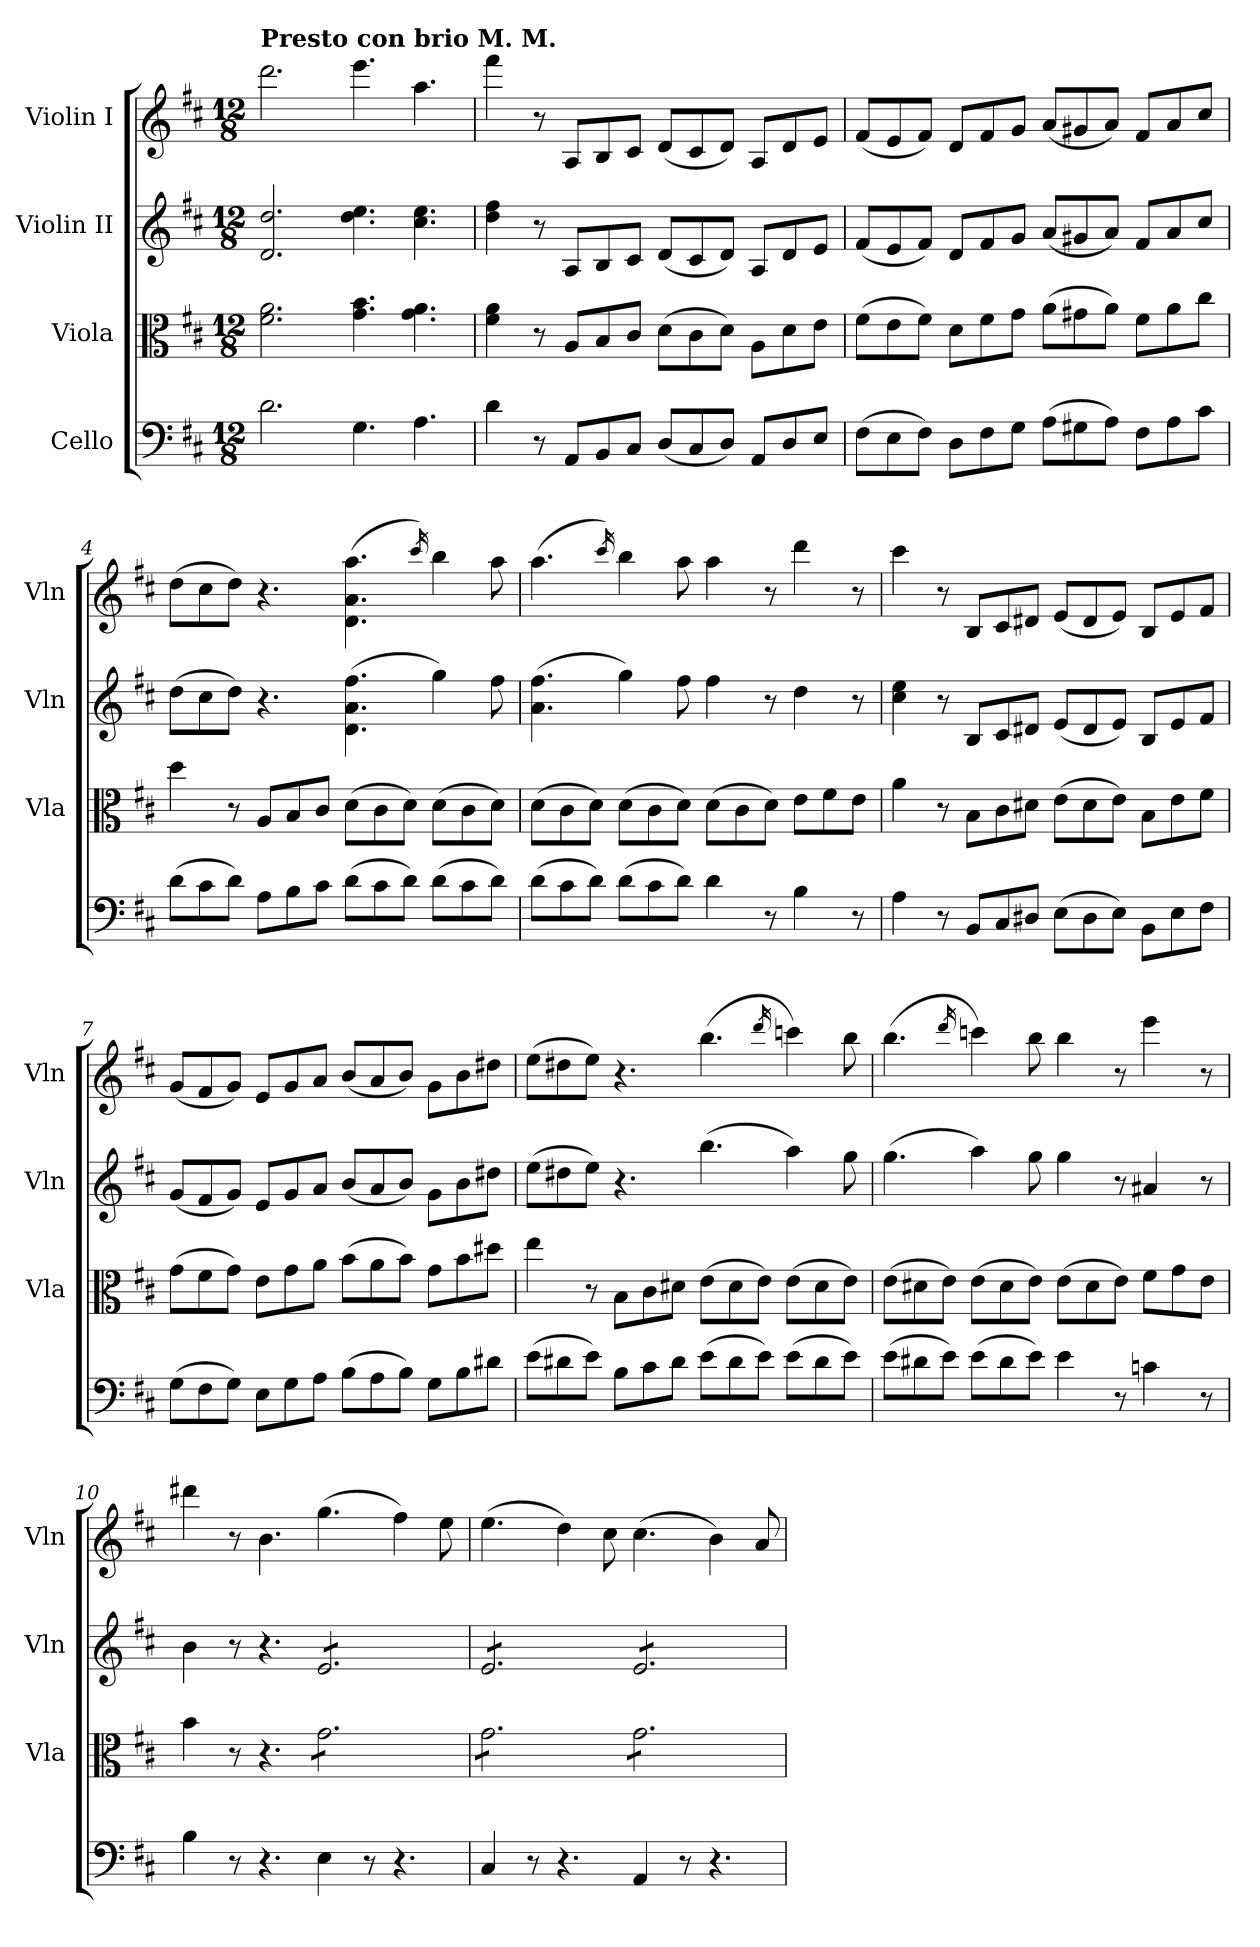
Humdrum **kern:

**kern	**kern	**kern	**kern
*part4	*part3	*part2	*part1
*staff4	*staff3	*staff2	*staff1
*I"Cello	*I"Viola	*I"Violin II	*I"Violin I
*	*I'Vla	*I'Vln	*I'Vln
*clefF4	*clefC3	*clefG2	*clefG2
*k[f#c#]	*k[f#c#]	*k[f#c#]	*k[f#c#]
*M12/8	*M12/8	*M12/8	*M12/8
*MM312	*MM312	*MM312	*MM312
=1	=1	=1	=1
!	!	!	!LO:TX:a:B:t=Presto con brio M. M.
2.d\	2.f#\ 2.a\	2.d/ 2.dd/	2.ddd\
4.G\	4.g\ 4.b\	4.dd\ 4.ee\	4.eee\
4.A\	4.g\ 4.a\	4.cc#\ 4.ee\	4.aa\
=2	=2	=2	=2
4d\	4f#\ 4a\	4dd\ 4ff#\	4fff#\
8r	8r	8r	8r
8AA/L	8A/L	8A/L	8A/L
8BB/	8B/	8B/	8B/
8C#/J	8c#/J	8c#/J	8c#/J
(<8D/L	(>8d\L	(<8d/L	(<8d/L
8C#/	8c#\	8c#/	8c#/
8D/J)	8d\J)	8d/J)	8d/J)
8AA/L	8A\L	8A/L	8A/L
8D/	8d\	8d/	8d/
8E/J	8e\J	8e/J	8e/J
=3	=3	=3	=3
(>8F#\L	(>8f#\L	(<8f#/L	(<8f#/L
8E\	8e\	8e/	8e/
8F#\J)	8f#\J)	8f#/J)	8f#/J)
8D\L	8d\L	8d/L	8d/L
8F#\	8f#\	8f#/	8f#/
8G\J	8g\J	8g/J	8g/J
(>8A\L	(>8a\L	(<8a/L	(<8a/L
8G#X\	8g#X\	8g#X/	8g#X/
8A\J)	8a\J)	8a/J)	8a/J)
8F#\L	8f#\L	8f#/L	8f#/L
8A\	8a\	8a/	8a/
8c#\J	8cc#\J	8cc#/J	8cc#/J
=4	=4	=4	=4
(>8d\L	4dd\	(>8dd\L	(>8dd\L
8c#\	.	8cc#\	8cc#\
8d\J)	8r	8dd\J)	8dd\J)
8A\L	8A/L	4.r	4.r
8B\	8B/	.	.
8c#\J	8c#/J	.	.
(>8d\L	(>8d\L	(>4.d\ 4.a\ 4.ff#\	(>4.d\ 4.a\ 4.aa\
8c#\	8c#\	.	.
8d\J)	8d\J)	.	.
.	.	.	16qccc#/)
(>8d\L	(>8d\L	4gg\)	4bb\
8c#\	8c#\	.	.
8d\J)	8d\J)	8ff#\	8aa\
=5	=5	=5	=5
(>8d\L	(>8d\L	(>4.a\ 4.ff#\	(>4.aa\
8c#\	8c#\	.	.
8d\J)	8d\J)	.	.
.	.	.	16qccc#/)
(>8d\L	(>8d\L	4gg\)	4bb\
8c#\	8c#\	.	.
8d\J)	8d\J)	8ff#\	8aa\
4d\	(>8d\L	4ff#\	4aa\
.	8c#\	.	.
8r	8d\J)	8r	8r
4B\	8e\L	4dd\	4ddd\
.	8f#\	.	.
8r	8e\J	8r	8r
=6	=6	=6	=6
4A\	4a\	4cc#\ 4ee\	4ccc#\
8r	8r	8r	8r
8BB/L	8B\L	8B/L	8B/L
8C#/	8c#\	8c#/	8c#/
8D#X/J	8d#X\J	8d#X/J	8d#X/J
(>8E\L	(>8e\L	(<8e/L	(<8e/L
8D#\	8d#\	8d#/	8d#/
8E\J)	8e\J)	8e/J)	8e/J)
8BB\L	8B\L	8B/L	8B/L
8E\	8e\	8e/	8e/
8F#\J	8f#\J	8f#/J	8f#/J
!!LO:LB:g=z
=7	=7	=7	=7
(>8G\L	(>8g\L	(<8g/L	(<8g/L
8F#\	8f#\	8f#/	8f#/
8G\J)	8g\J)	8g/J)	8g/J)
8E\L	8e\L	8e/L	8e/L
8G\	8g\	8g/	8g/
8A\J	8a\J	8a/J	8a/J
(>8B\L	(>8b\L	(<8b/L	(<8b/L
8A\	8a\	8a/	8a/
8B\J)	8b\J)	8b/J)	8b/J)
8G\L	8g\L	8g\L	8g\L
8B\	8b\	8b\	8b\
8d#X\J	8dd#X\J	8dd#X\J	8dd#X\J
=8	=8	=8	=8
(>8e\L	4ee\	(>8ee\L	(>8ee\L
8d#X\	.	8dd#X\	8dd#X\
8e\J)	8r	8ee\J)	8ee\J)
8B\L	8B\L	4.r	4.r
8c#\	8c#\	.	.
8d#\J	8d#X\J	.	.
(>8e\L	(>8e\L	(>4.bb\	(>4.bb\
8d#\	8d#\	.	.
8e\J)	8e\J)	.	.
.	.	.	16qddd/
(>8e\L	(>8e\L	4aa\)	4cccn\)
8d#\	8d#\	.	.
8e\J)	8e\J)	8gg\	8bb\
=9	=9	=9	=9
(>8e\L	(>8e\L	(>4.gg\	(>4.bb\
8d#X\	8d#X\	.	.
8e\J)	8e\J)	.	.
.	.	.	16qddd/
(>8e\L	(>8e\L	4aa\)	4cccn\)
8d#\	8d#\	.	.
8e\J)	8e\J)	8gg\	8bb\
4e\	(>8e\L	4gg\	4bb\
.	8d#\	.	.
8r	8e\J)	8r	8r
4cn\	8f#\L	4a#X/	4eee\
.	8g\	.	.
8r	8e\J	8r	8r
=10	=10	=10	=10
4B\	4b\	4b\	4ddd#X\
8r	8r	8r	8r
4.r	4.r	4.r	4.b\
*	*tremolo	*	*
*	*	*tremolo	*
4E\	8g\L	8e/L	(>4.gg\
.	8g\	8e/	.
8r	8g\	8e/	.
4.r	8g\	8e/	4ff#\)
.	8g\	8e/	.
.	8g\J	8e/J	8ee\
=11	=11	=11	=11
4C#/	8g\L	8e/L	(>4.ee\
.	8g\	8e/	.
8r	8g\	8e/	.
4.r	8g\	8e/	4dd\)
.	8g\	8e/	.
.	8g\J	8e/J	8cc#\
4AA/	8g\L	8e/L	(>4.cc#\
.	8g\	8e/	.
8r	8g\	8e/	.
4.r	8g\	8e/	4b\)
.	8g\	8e/	.
.	8g\J	8e/J	8a/
*	*	*Xtremolo	*
*	*Xtremolo	*	*
=	=	=	=
*-	*-	*-	*-
